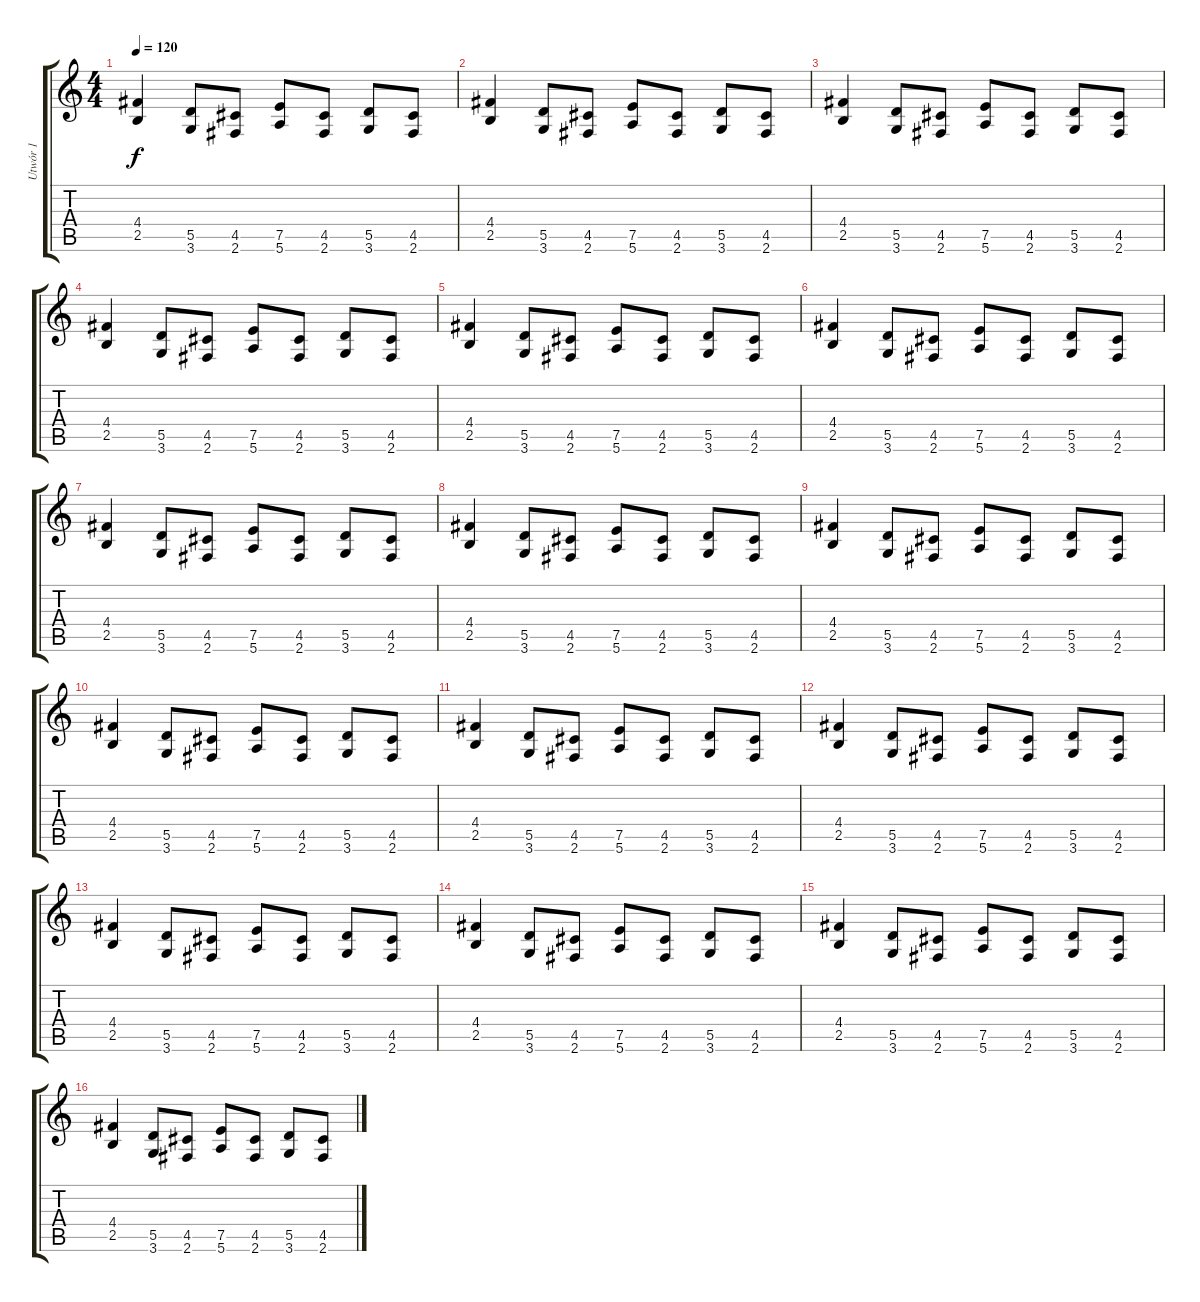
\track ("Utwór 1" "Utwór 1") {instrument distortionguitar}
\staff {score tabs}
\tuning (E4 B3 G3 D3 A2 E2) {hide}
\ts (4 4)
\tempo 120
\clef g2
\ks c
(4.4 2.5).4{dy f instrument distortionguitar} (5.5 3.6).8 (4.5 2.6).8 (7.5 5.6).8 (4.5 2.6).8 (5.5 3.6).8 (4.5 2.6).8 |
(4.4 2.5).4 (5.5 3.6).8 (4.5 2.6).8 (7.5 5.6).8 (4.5 2.6).8 (5.5 3.6).8 (4.5 2.6).8 |
(4.4 2.5).4 (5.5 3.6).8 (4.5 2.6).8 (7.5 5.6).8 (4.5 2.6).8 (5.5 3.6).8 (4.5 2.6).8 |
(4.4 2.5).4 (5.5 3.6).8 (4.5 2.6).8 (7.5 5.6).8 (4.5 2.6).8 (5.5 3.6).8 (4.5 2.6).8 |
(4.4 2.5).4 (5.5 3.6).8 (4.5 2.6).8 (7.5 5.6).8 (4.5 2.6).8 (5.5 3.6).8 (4.5 2.6).8 |
(4.4 2.5).4 (5.5 3.6).8 (4.5 2.6).8 (7.5 5.6).8 (4.5 2.6).8 (5.5 3.6).8 (4.5 2.6).8 |
(4.4 2.5).4 (5.5 3.6).8 (4.5 2.6).8 (7.5 5.6).8 (4.5 2.6).8 (5.5 3.6).8 (4.5 2.6).8 |
(4.4 2.5).4 (5.5 3.6).8 (4.5 2.6).8 (7.5 5.6).8 (4.5 2.6).8 (5.5 3.6).8 (4.5 2.6).8 |
(4.4 2.5).4 (5.5 3.6).8 (4.5 2.6).8 (7.5 5.6).8 (4.5 2.6).8 (5.5 3.6).8 (4.5 2.6).8 |
(4.4 2.5).4 (5.5 3.6).8 (4.5 2.6).8 (7.5 5.6).8 (4.5 2.6).8 (5.5 3.6).8 (4.5 2.6).8 |
(4.4 2.5).4 (5.5 3.6).8 (4.5 2.6).8 (7.5 5.6).8 (4.5 2.6).8 (5.5 3.6).8 (4.5 2.6).8 |
(4.4 2.5).4 (5.5 3.6).8 (4.5 2.6).8 (7.5 5.6).8 (4.5 2.6).8 (5.5 3.6).8 (4.5 2.6).8 |
(4.4 2.5).4 (5.5 3.6).8 (4.5 2.6).8 (7.5 5.6).8 (4.5 2.6).8 (5.5 3.6).8 (4.5 2.6).8 |
(4.4 2.5).4 (5.5 3.6).8 (4.5 2.6).8 (7.5 5.6).8 (4.5 2.6).8 (5.5 3.6).8 (4.5 2.6).8 |
(4.4 2.5).4 (5.5 3.6).8 (4.5 2.6).8 (7.5 5.6).8 (4.5 2.6).8 (5.5 3.6).8 (4.5 2.6).8 |
(4.4 2.5).4 (5.5 3.6).8 (4.5 2.6).8 (7.5 5.6).8 (4.5 2.6).8 (5.5 3.6).8 (4.5 2.6).8
